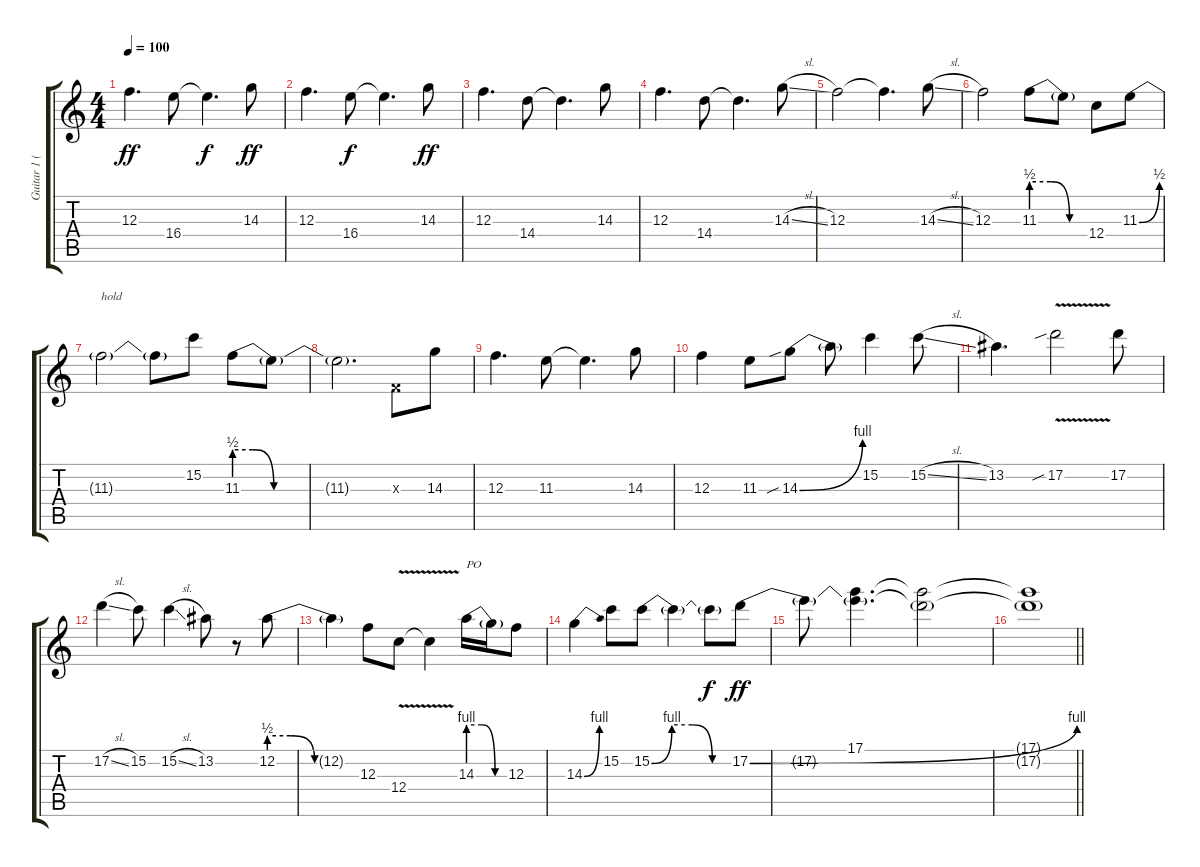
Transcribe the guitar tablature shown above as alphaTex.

\track ("Guitar 1 (Slash)" "Guitar 1 (") {instrument overdrivenguitar}
\staff {score tabs}
\tuning (D4 A3 F3 C3 G2 D2) {hide}
\ts (4 4)
\tempo 100
\clef g2
\ks c
12.3.4{d dy ff} 16.4.8 16.4{t}.4{d dy f} 14.3.8{dy ff} |
12.3.4{d} 16.4.8{dy f} 16.4{t}.4{d} 14.3.8{dy ff} |
12.3.4{d} 14.4.8 14.4{t}.4{d} 14.3.8 |
12.3.4{d} 14.4.8 14.4{t}.4{d} 14.3{sl}.8 |
12.3.2 12.3{t}.4{d} 14.3{sl}.8 |
12.3.2 11.3{be (custom 0 2 20 2 40 0 60 0)}.8 11.3{t}.8 12.4.8 11.3{be (bend 0 0 60 2)}.8 |
11.3{t}.2{txt "hold"} 11.3{t}.8 15.2.8 11.3{be (custom 0 2 7 2 15 0 20 0 40 0 60 0)}.8 11.3{t}.8 |
11.3{t}.2{d} 0.3{x}.8 14.3.8 |
12.3.4{d} 11.3.8 11.3{t}.4{d} 14.3.8 |
12.3.4 11.3.8 14.3{be (bend 0 0 60 4) sib}.8 14.3{t}.8 15.2.4 15.2{sl}.8 |
13.2.4{d} 17.2{v sib}.2 17.2.8 |
17.2{sl}.4 15.2.8 15.2{sl}.4 13.2.8 r.8 12.2{be (custom 0 2 14 2 30 0 60 0)}.8 |
12.2{t}.4 12.3.8 12.4{v}.8 12.4{t}.4 14.3{be (custom 0 4 20 4 40 0 60 0)}.16{txt "PO"} 14.3{t}.16 12.3.8 |
14.3{be (bend 0 0 60 4)}.4 15.2.8 15.2{be (custom 0 0 15 4 30 4 45 0 60 0)}.8 15.2{t}.4 15.2{t}.8{dy f} 17.2{be (bend 0 0 60 4)}.8{dy ff} |
17.2{t}.8 (17.1 17.2{t}).4{d} (17.1{t} 17.2{t}).2 |
\barLineRight lightlight
(17.1{t} 17.2{t}).1
